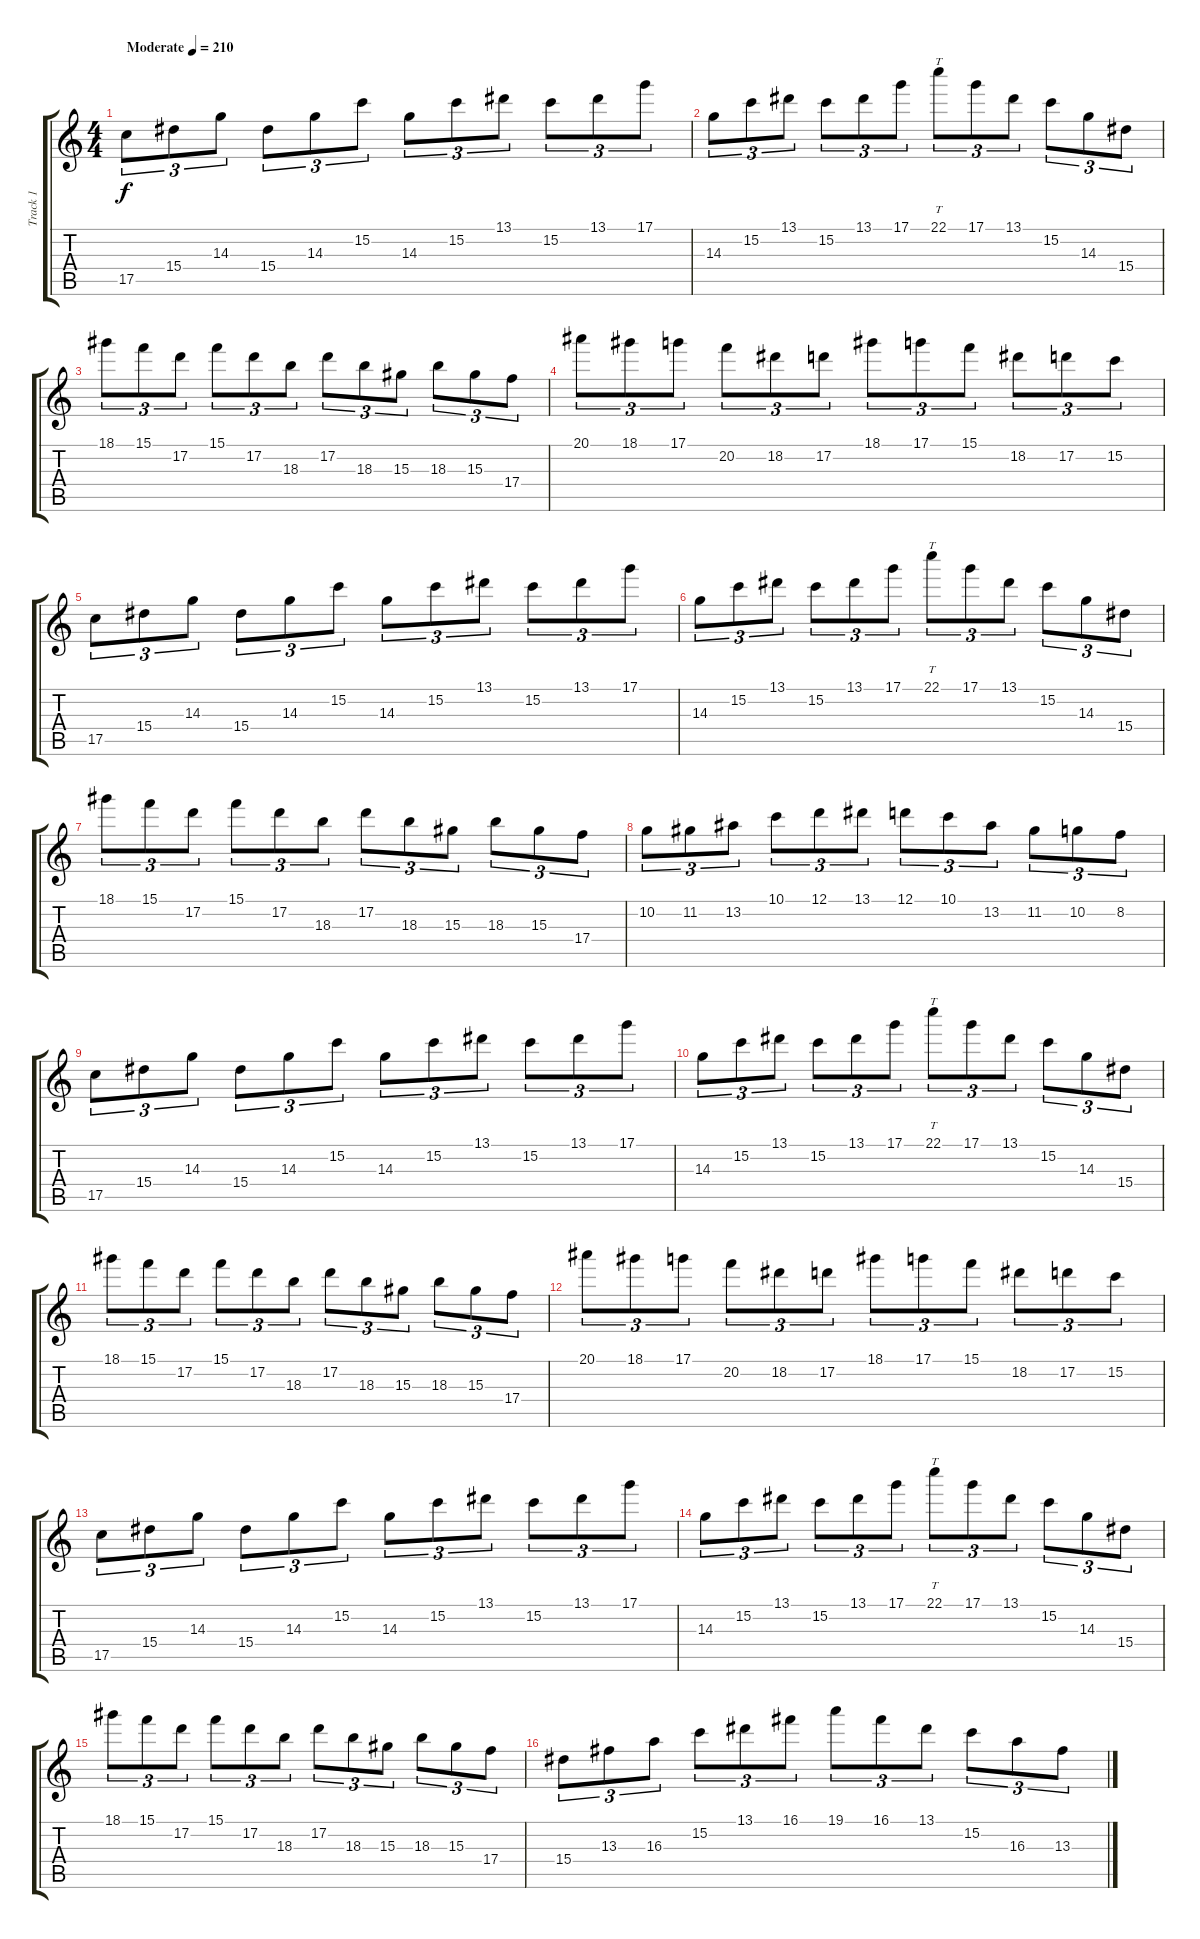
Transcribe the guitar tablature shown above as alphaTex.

\track ("Track 1" "Track 1") {instrument overdrivenguitar}
\staff {score tabs}
\tuning (D4 A3 F3 C3 G2 C2) {hide}
\ts (4 4)
\tempo (210 "Moderate")
\clef g2
\ks c
17.5.8{tu (3 2) dy f instrument overdrivenguitar} 15.4.8{tu (3 2)} 14.3.8{tu (3 2)} 15.4.8{tu (3 2)} 14.3.8{tu (3 2)} 15.2.8{tu (3 2)} 14.3.8{tu (3 2)} 15.2.8{tu (3 2)} 13.1.8{tu (3 2)} 15.2.8{tu (3 2)} 13.1.8{tu (3 2)} 17.1.8{tu (3 2)} |
14.3.8{tu (3 2)} 15.2.8{tu (3 2)} 13.1.8{tu (3 2)} 15.2.8{tu (3 2)} 13.1.8{tu (3 2)} 17.1.8{tu (3 2)} 22.1.8{tt tu (3 2)} 17.1.8{tu (3 2)} 13.1.8{tu (3 2)} 15.2.8{tu (3 2)} 14.3.8{tu (3 2)} 15.4.8{tu (3 2)} |
18.1.8{tu (3 2)} 15.1.8{tu (3 2)} 17.2.8{tu (3 2)} 15.1.8{tu (3 2)} 17.2.8{tu (3 2)} 18.3.8{tu (3 2)} 17.2.8{tu (3 2)} 18.3.8{tu (3 2)} 15.3.8{tu (3 2)} 18.3.8{tu (3 2)} 15.3.8{tu (3 2)} 17.4.8{tu (3 2)} |
20.1.8{tu (3 2)} 18.1.8{tu (3 2)} 17.1.8{tu (3 2)} 20.2.8{tu (3 2)} 18.2.8{tu (3 2)} 17.2.8{tu (3 2)} 18.1.8{tu (3 2)} 17.1.8{tu (3 2)} 15.1.8{tu (3 2)} 18.2.8{tu (3 2)} 17.2.8{tu (3 2)} 15.2.8{tu (3 2)} |
17.5.8{tu (3 2)} 15.4.8{tu (3 2)} 14.3.8{tu (3 2)} 15.4.8{tu (3 2)} 14.3.8{tu (3 2)} 15.2.8{tu (3 2)} 14.3.8{tu (3 2)} 15.2.8{tu (3 2)} 13.1.8{tu (3 2)} 15.2.8{tu (3 2)} 13.1.8{tu (3 2)} 17.1.8{tu (3 2)} |
14.3.8{tu (3 2)} 15.2.8{tu (3 2)} 13.1.8{tu (3 2)} 15.2.8{tu (3 2)} 13.1.8{tu (3 2)} 17.1.8{tu (3 2)} 22.1.8{tt tu (3 2)} 17.1.8{tu (3 2)} 13.1.8{tu (3 2)} 15.2.8{tu (3 2)} 14.3.8{tu (3 2)} 15.4.8{tu (3 2)} |
18.1.8{tu (3 2)} 15.1.8{tu (3 2)} 17.2.8{tu (3 2)} 15.1.8{tu (3 2)} 17.2.8{tu (3 2)} 18.3.8{tu (3 2)} 17.2.8{tu (3 2)} 18.3.8{tu (3 2)} 15.3.8{tu (3 2)} 18.3.8{tu (3 2)} 15.3.8{tu (3 2)} 17.4.8{tu (3 2)} |
10.2.8{tu (3 2)} 11.2.8{tu (3 2)} 13.2.8{tu (3 2)} 10.1.8{tu (3 2)} 12.1.8{tu (3 2)} 13.1.8{tu (3 2)} 12.1.8{tu (3 2)} 10.1.8{tu (3 2)} 13.2.8{tu (3 2)} 11.2.8{tu (3 2)} 10.2.8{tu (3 2)} 8.2.8{tu (3 2)} |
17.5.8{tu (3 2)} 15.4.8{tu (3 2)} 14.3.8{tu (3 2)} 15.4.8{tu (3 2)} 14.3.8{tu (3 2)} 15.2.8{tu (3 2)} 14.3.8{tu (3 2)} 15.2.8{tu (3 2)} 13.1.8{tu (3 2)} 15.2.8{tu (3 2)} 13.1.8{tu (3 2)} 17.1.8{tu (3 2)} |
14.3.8{tu (3 2)} 15.2.8{tu (3 2)} 13.1.8{tu (3 2)} 15.2.8{tu (3 2)} 13.1.8{tu (3 2)} 17.1.8{tu (3 2)} 22.1.8{tt tu (3 2)} 17.1.8{tu (3 2)} 13.1.8{tu (3 2)} 15.2.8{tu (3 2)} 14.3.8{tu (3 2)} 15.4.8{tu (3 2)} |
18.1.8{tu (3 2)} 15.1.8{tu (3 2)} 17.2.8{tu (3 2)} 15.1.8{tu (3 2)} 17.2.8{tu (3 2)} 18.3.8{tu (3 2)} 17.2.8{tu (3 2)} 18.3.8{tu (3 2)} 15.3.8{tu (3 2)} 18.3.8{tu (3 2)} 15.3.8{tu (3 2)} 17.4.8{tu (3 2)} |
20.1.8{tu (3 2)} 18.1.8{tu (3 2)} 17.1.8{tu (3 2)} 20.2.8{tu (3 2)} 18.2.8{tu (3 2)} 17.2.8{tu (3 2)} 18.1.8{tu (3 2)} 17.1.8{tu (3 2)} 15.1.8{tu (3 2)} 18.2.8{tu (3 2)} 17.2.8{tu (3 2)} 15.2.8{tu (3 2)} |
17.5.8{tu (3 2)} 15.4.8{tu (3 2)} 14.3.8{tu (3 2)} 15.4.8{tu (3 2)} 14.3.8{tu (3 2)} 15.2.8{tu (3 2)} 14.3.8{tu (3 2)} 15.2.8{tu (3 2)} 13.1.8{tu (3 2)} 15.2.8{tu (3 2)} 13.1.8{tu (3 2)} 17.1.8{tu (3 2)} |
14.3.8{tu (3 2)} 15.2.8{tu (3 2)} 13.1.8{tu (3 2)} 15.2.8{tu (3 2)} 13.1.8{tu (3 2)} 17.1.8{tu (3 2)} 22.1.8{tt tu (3 2)} 17.1.8{tu (3 2)} 13.1.8{tu (3 2)} 15.2.8{tu (3 2)} 14.3.8{tu (3 2)} 15.4.8{tu (3 2)} |
18.1.8{tu (3 2)} 15.1.8{tu (3 2)} 17.2.8{tu (3 2)} 15.1.8{tu (3 2)} 17.2.8{tu (3 2)} 18.3.8{tu (3 2)} 17.2.8{tu (3 2)} 18.3.8{tu (3 2)} 15.3.8{tu (3 2)} 18.3.8{tu (3 2)} 15.3.8{tu (3 2)} 17.4.8{tu (3 2)} |
15.4.8{tu (3 2)} 13.3.8{tu (3 2)} 16.3.8{tu (3 2)} 15.2.8{tu (3 2)} 13.1.8{tu (3 2)} 16.1.8{tu (3 2)} 19.1.8{tu (3 2)} 16.1.8{tu (3 2)} 13.1.8{tu (3 2)} 15.2.8{tu (3 2)} 16.3.8{tu (3 2)} 13.3.8{tu (3 2)}
